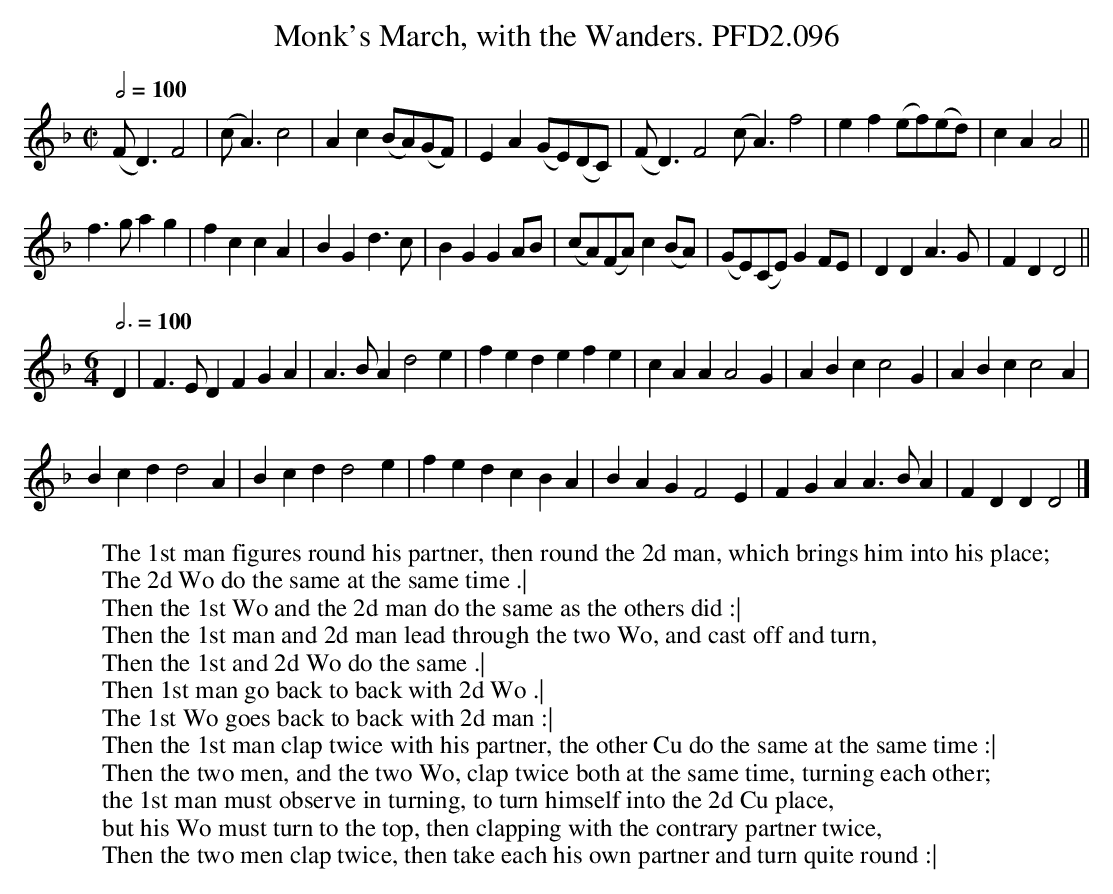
X:1
T:Monk's March, with the Wanders. PFD2.096
M:C|
L:1/4
Q:1/2=100
W:The 1st man figures round his partner, then round the 2d man, which brings him into his place;
W:The 2d Wo do the same at the same time .|
W:Then the 1st Wo and the 2d man do the same as the others did :|
W:Then the 1st man and 2d man lead through the two Wo, and cast off and turn,
W:Then the 1st and 2d Wo do the same .|
W:Then 1st man go back to back with 2d Wo .|
W:The 1st Wo goes back to back with 2d man :|
W:Then the 1st man clap twice with his partner, the other Cu do the same at the same time :|
W:Then the two men, and the two Wo, clap twice both at the same time, turning each other;
W:the 1st man must observe in turning, to turn himself into the 2d Cu place,
W:but his Wo must turn to the top, then clapping with the contrary partner twice,
W:Then the two men clap twice, then take each his own partner and turn quite round :|
K:F
(F<D)F2 |(c<A)c2|Ac (B/A/)(G/F/)|EA (G/E/)(D/C/)|(F<D)F2 (c<A)f2|ef (e/f/)(e/d/)|cA A2||
f>g ag|fc cA|BG d>c|BG GA/B/|(c/A/)(F/A/) c(B/A/)|(G/E/)(C/E/) GF/E/|DD A>G|FD D2||
M:6/4
Q:3/4=100
D|F>ED FGA|A>BA d2e|fed efe|cAA A2G|ABc c2G|ABc c2A|
Bcd d2A|Bcd d2e|fed cBA|BAG F2E|FGA A>BA|FDD D2|]
